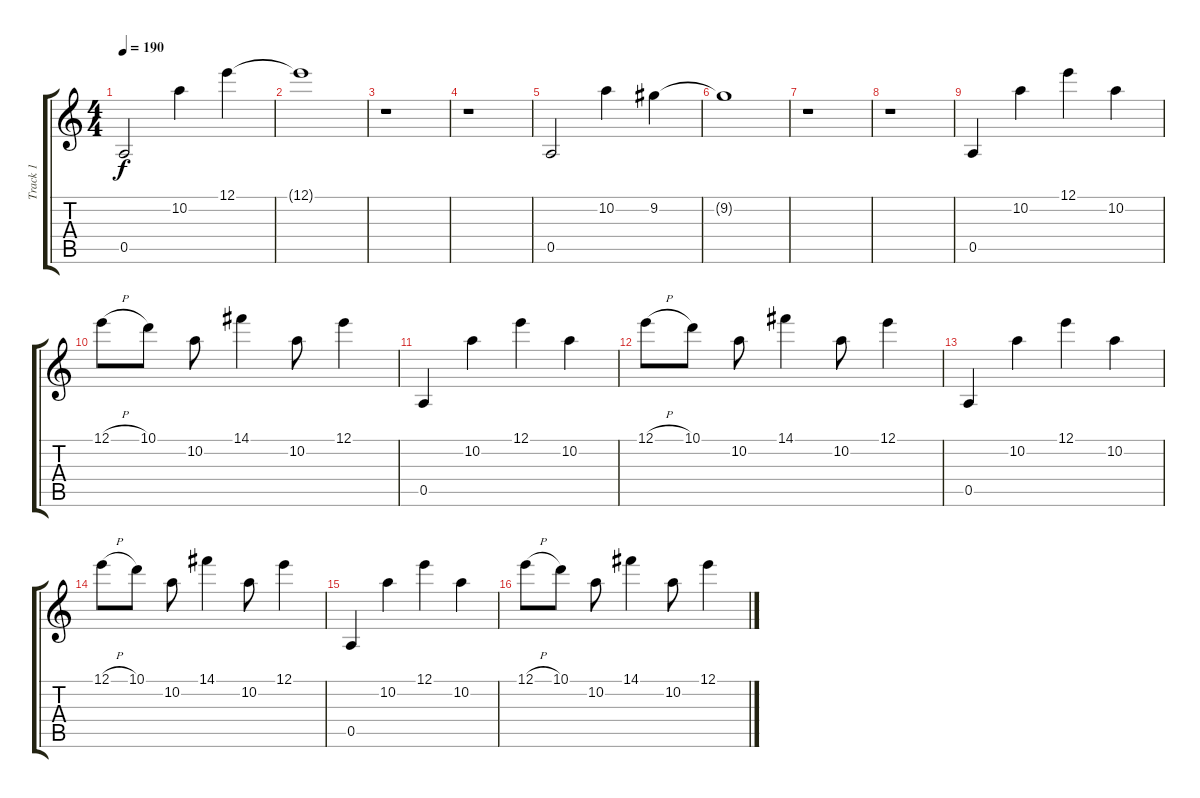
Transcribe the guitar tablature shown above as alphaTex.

\track ("Track 1" "Track 1") {instrument distortionguitar}
\staff {score tabs}
\tuning (E4 B3 G3 D3 A2 E2) {hide}
\ts (4 4)
\tempo 190
\clef g2
\ks c
0.5.2{dy f} 10.2.4 12.1.4 |
12.1{t}.1 |
r.1 |
r.1 |
0.5.2 10.2.4 9.2.4 |
9.2{t}.1 |
r.1 |
r.1 |
0.5.4 10.2.4 12.1.4 10.2.4 |
12.1{h}.8 10.1.8 10.2.8 14.1.4 10.2.8 12.1.4 |
0.5.4 10.2.4 12.1.4 10.2.4 |
12.1{h}.8 10.1.8 10.2.8 14.1.4 10.2.8 12.1.4 |
0.5.4 10.2.4 12.1.4 10.2.4 |
12.1{h}.8 10.1.8 10.2.8 14.1.4 10.2.8 12.1.4 |
0.5.4 10.2.4 12.1.4 10.2.4 |
12.1{h}.8 10.1.8 10.2.8 14.1.4 10.2.8 12.1.4
